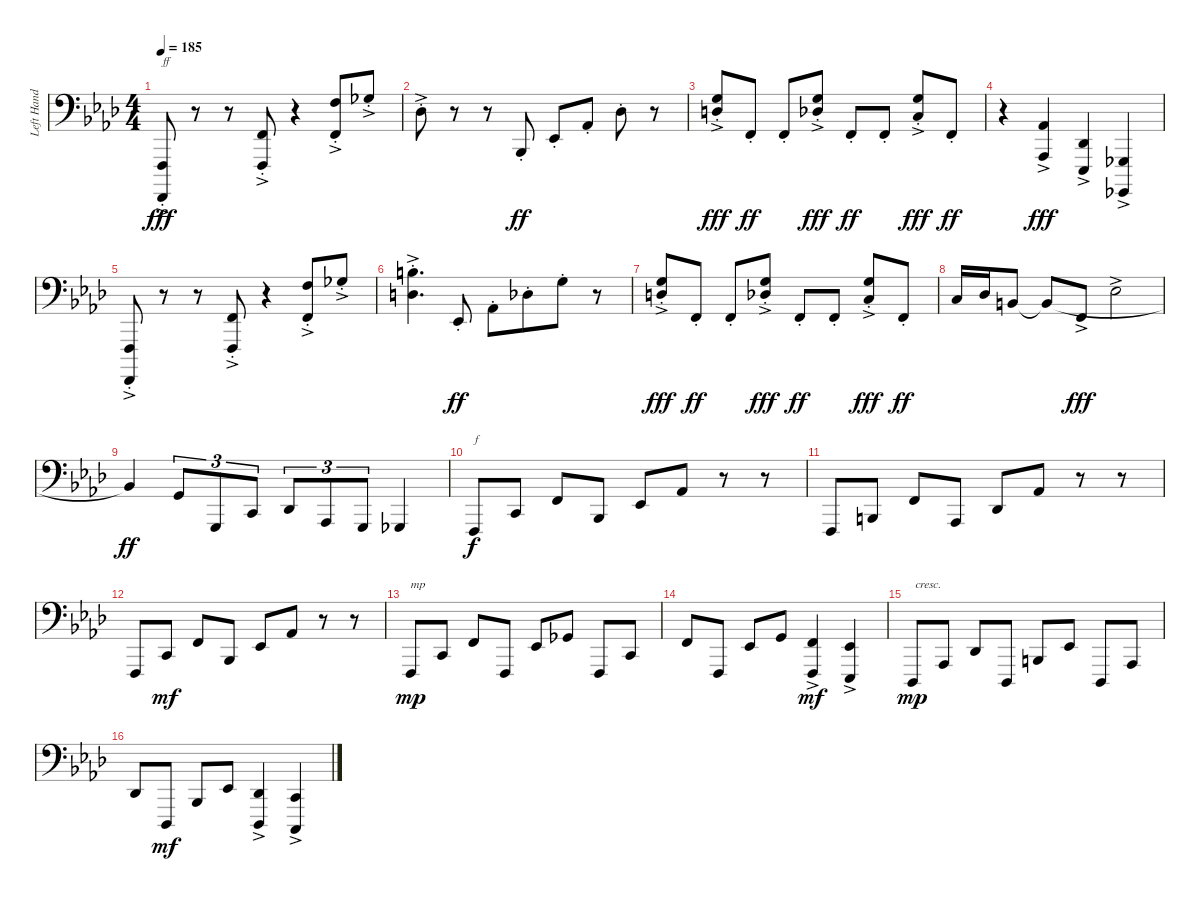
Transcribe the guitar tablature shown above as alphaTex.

\track ("Left Hand" "Left Hand") {instrument acousticgrandpiano}
\staff {score}
\tuning (F2 C2 G1 D1 A0 E0 B-1) {hide}
\ts (4 4)
\tempo 185
\clef f4
\ks ab
(3.4{ac st} 1.6{ac st}).8{txt "ff" dy fff instrument acousticgrandpiano} r.8 r.8 (0.1{ac st} 3.4{ac st}).8 r.4 (0.1{ac st} 17.2{ac st}).8 13.1{ac st}.8 |
8.1{ac st}.8 r.8 r.8 3.3{st}.8{dy ff} 3.2{st}.8 3.1{st}.8 8.1{st}.8 r.8 |
(14.1{ac st} 14.2{ac st}).8{dy fff} 0.1{st}.8{dy ff} 0.1{st}.8 (14.1{ac st} 13.2{ac st}).8{dy fff} 0.1{st}.8{dy ff} 0.1{st}.8 (14.1{ac st} 12.2{ac st}).8{dy fff} 0.1{st}.8{dy ff} |
r.4 (3.1{ac} 1.3{ac}).4{dy fff} (1.2{ac} 1.4{ac}).4 (4.4{ac} 2.6{ac}).4 |
(3.4{ac st} 1.6{ac st}).8 r.8 r.8 (0.1{ac st} 3.4{ac st}).8 r.4 (12.1{ac st} 5.2{ac st}).8 13.1{ac st}.8 |
(18.1{ac st} 14.2{ac st}).4{d} 3.2{st}.8{dy ff} 3.1{st}.8 8.1{st}.8{beam merge} 14.1{st}.8 r.8 |
(14.1{ac st} 14.2{ac st}).8{dy fff} 0.1{st}.8{dy ff} 0.1{st}.8 (14.1{ac st} 13.2{ac st}).8{dy fff} 0.1{st}.8{dy ff} 0.1{st}.8 (14.1{ac st} 12.2{ac st}).8{dy fff} 0.1{st}.8{dy ff} |
7.1.16 8.1.16 6.1.8 6.1{t}.8 5.2{ac}.8{dy fff} 15.2{ac}.2 |
6.1{t}.4{dy ff} 2.1.8{tu (3 2)} 0.3.8{tu (3 2)} 0.2.8{tu (3 2)} 1.2.8{tu (3 2)} 1.3.8{tu (3 2)} 0.3.8{tu (3 2)} 4.4.4 |
3.4.8{txt "f" dy f} 0.2.8 0.1.8 3.3.8 3.2.8 3.1.8 r.8 r.8 |
3.4.8 4.3.8 0.1.8 1.3.8 1.2.8 3.1.8 r.8{volume 13} r.8 |
3.4.8 0.2.8{dy mf} 0.1.8 3.3.8 3.2.8 3.1.8 r.8 r.8 |
3.4.8{txt "mp" dy mp} 0.2.8 0.1.8 3.4.8 3.2.8 1.1.8 3.4.8 0.2.8 |
0.1.8 3.4.8 3.2.8 2.1.8 (0.1{ac} 3.4{ac}).4{dy mf} (3.2{ac} 1.4{ac}).4 |
4.5.8{txt " cresc." dy mp} 1.3.8 1.2.8 4.5.8 4.3.8 3.2.8 4.5.8 1.3.8 |
1.2.8 4.5.8{dy mf} 3.3.8 3.2.8 (1.2{ac} 4.5{ac}).4 (0.2{ac} 3.5{ac}).4
